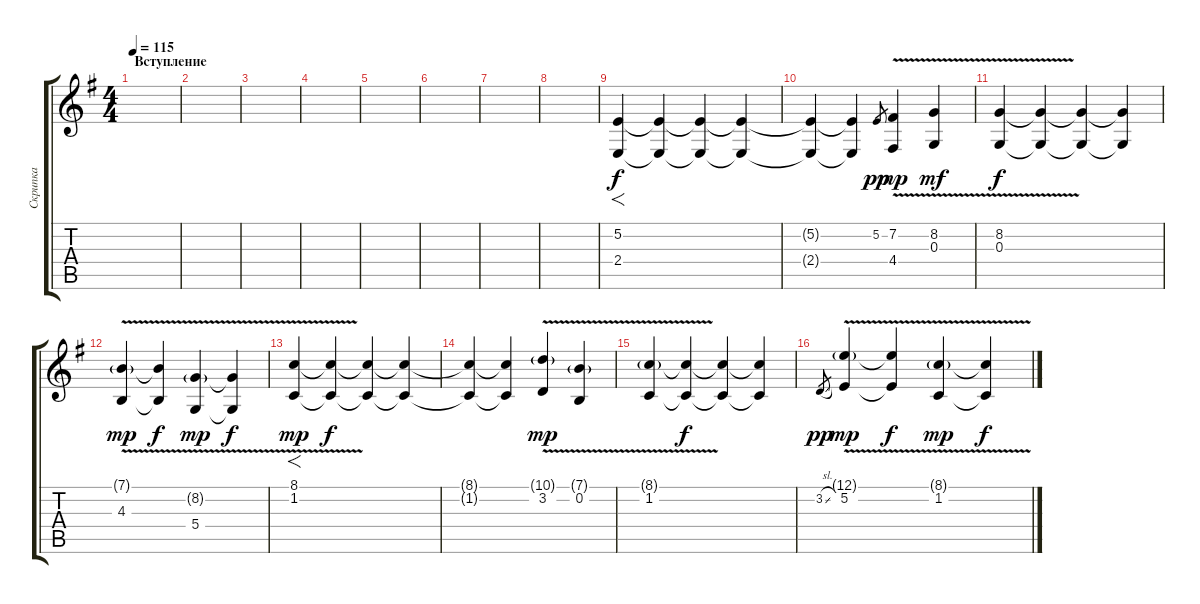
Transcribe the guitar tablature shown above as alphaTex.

\track ("Скрипка" "Скрипка") {instrument violin}
\staff {score tabs}
\tuning (E4 B3 G3 D3 A2 E2) {hide}
\ts (4 4)
\section ("" "Вступление")
\tempo 115
\clef g2
\ks g
|
|
|
|
|
|
|
|
(5.2 2.4).4{f volume 9} (5.2{t} 2.4{t}).4 (5.2{t} 2.4{t}).4 (5.2{t} 2.4{t}).4 |
(5.2{t} 2.4{t}).4 (5.2{t} 2.4{t}).4 5.2.8{gr dy pp} (7.2{v} 4.4).4{dy mp} (8.2{v} 0.3).4{dy mf} |
(8.2{v} 0.3).4{dy f} (8.2{t} 0.3{t}).4 (8.2{t} 0.3{t}).4 (8.2{t} 0.3{t}).4 |
(7.1{v g} 4.3).4{dy mp} (7.1{t} 4.3{t}).4{dy f} (8.2{v g} 5.4).4{dy mp} (8.2{t} 5.4{t}).4{dy f} |
(8.1 1.2{v}).4{f dy mp} (8.1{t} 1.2{t}).4{dy f} (8.1{t} 1.2{t}).4 (8.1{t} 1.2{t}).4 |
(8.1{t} 1.2{t}).4 (8.1{t} 1.2{t}).4 (10.1{v g} 3.2{v}).4{dy mp} (7.1{v g} 0.2{v}).4 |
(8.1{v g} 1.2{v}).4 (8.1{t} 1.2{t}).4{dy f} (8.1{t} 1.2{t}).4 (8.1{t} 1.2{t}).4 |
3.2{sl}.8{gr dy pp} (12.1{g} 5.2{v}).4{dy mp} (12.1{t} 5.2{t}).4{dy f} (8.1{v g} 1.2{v}).4{dy mp} (8.1{t} 1.2{t}).4{dy f}
